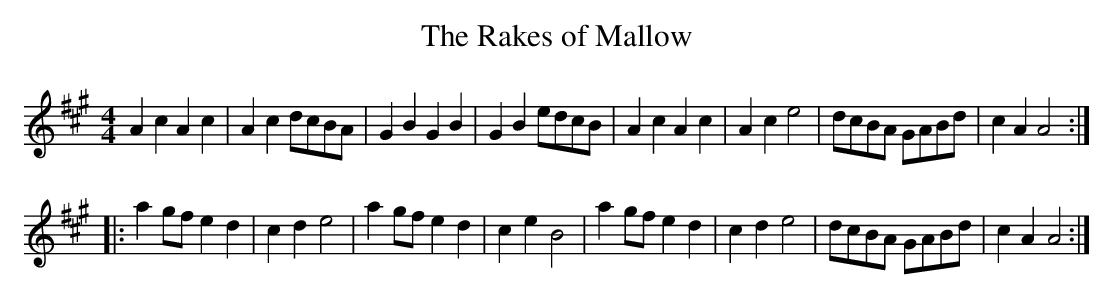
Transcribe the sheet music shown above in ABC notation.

X:1
T:The Rakes of Mallow
M:4/4
L:1/4
K:A
Ac Ac | Ac d/c/B/A/ | GB GB | GB e/d/c/B/ | Ac Ac | Ac e2 |  d/c/B/A/ G/A/B/d/ | cA A2 ::
ag/f/ ed | cd e2 | ag/f/ ed | ce B2 | ag/f/ ed | cd e2 | d/c/B/A/ G/A/B/d/ | cA A2 :|
